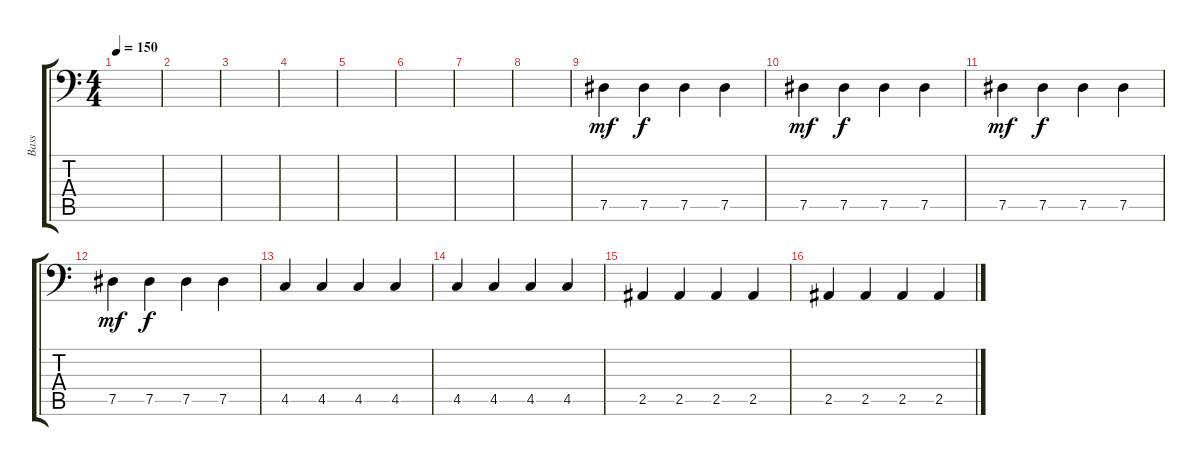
\track ("Bass" "Bass") {instrument electricbassfinger}
\staff {score tabs}
\tuning (Eb3 Bb2 Gb2 Db2 Ab1 Eb1) {hide}
\ts (4 4)
\tempo 150
\clef f4
\ks c
|
|
|
|
|
|
|
|
7.5.4{dy mf} 7.5.4{dy f} 7.5.4 7.5.4 |
7.5.4{dy mf} 7.5.4{dy f} 7.5.4 7.5.4 |
7.5.4{dy mf} 7.5.4{dy f} 7.5.4 7.5.4 |
7.5.4{dy mf} 7.5.4{dy f} 7.5.4 7.5.4 |
4.5.4 4.5.4 4.5.4 4.5.4 |
4.5.4 4.5.4 4.5.4 4.5.4 |
2.5.4 2.5.4 2.5.4 2.5.4 |
2.5.4 2.5.4 2.5.4 2.5.4
